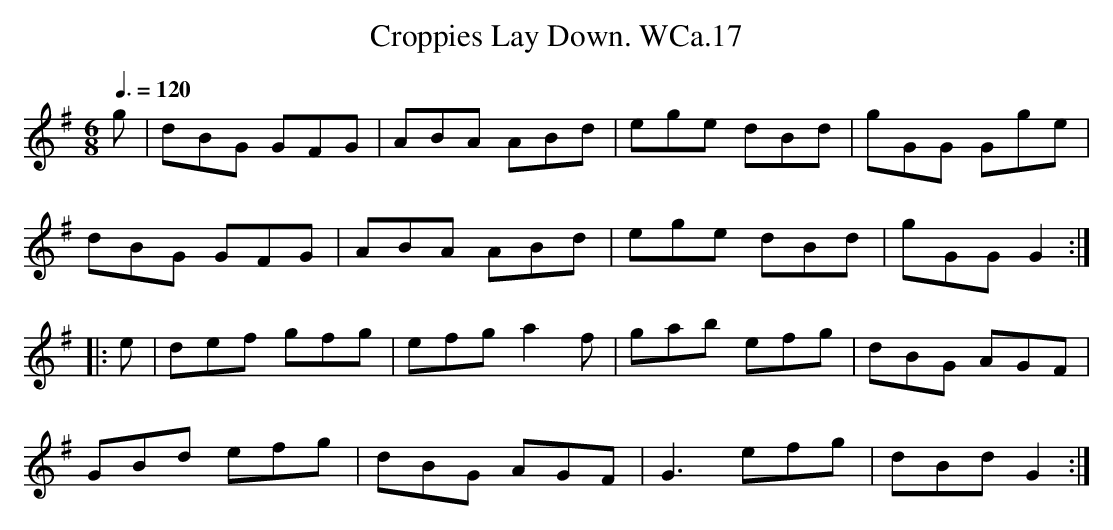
X:1
T:Croppies Lay Down. WCa.17
M:6/8
L:1/8
Q:3/8=120
K:G
g|dBG GFG|ABA ABd|ege dBd|gGG Gge|
dBG GFG|ABA ABd|ege dBd|gGGG2:|
|:e|def gfg|efga2f|gab efg|dBG AGF|
GBd efg|dBG AGF|G3efg|dBdG2:|
